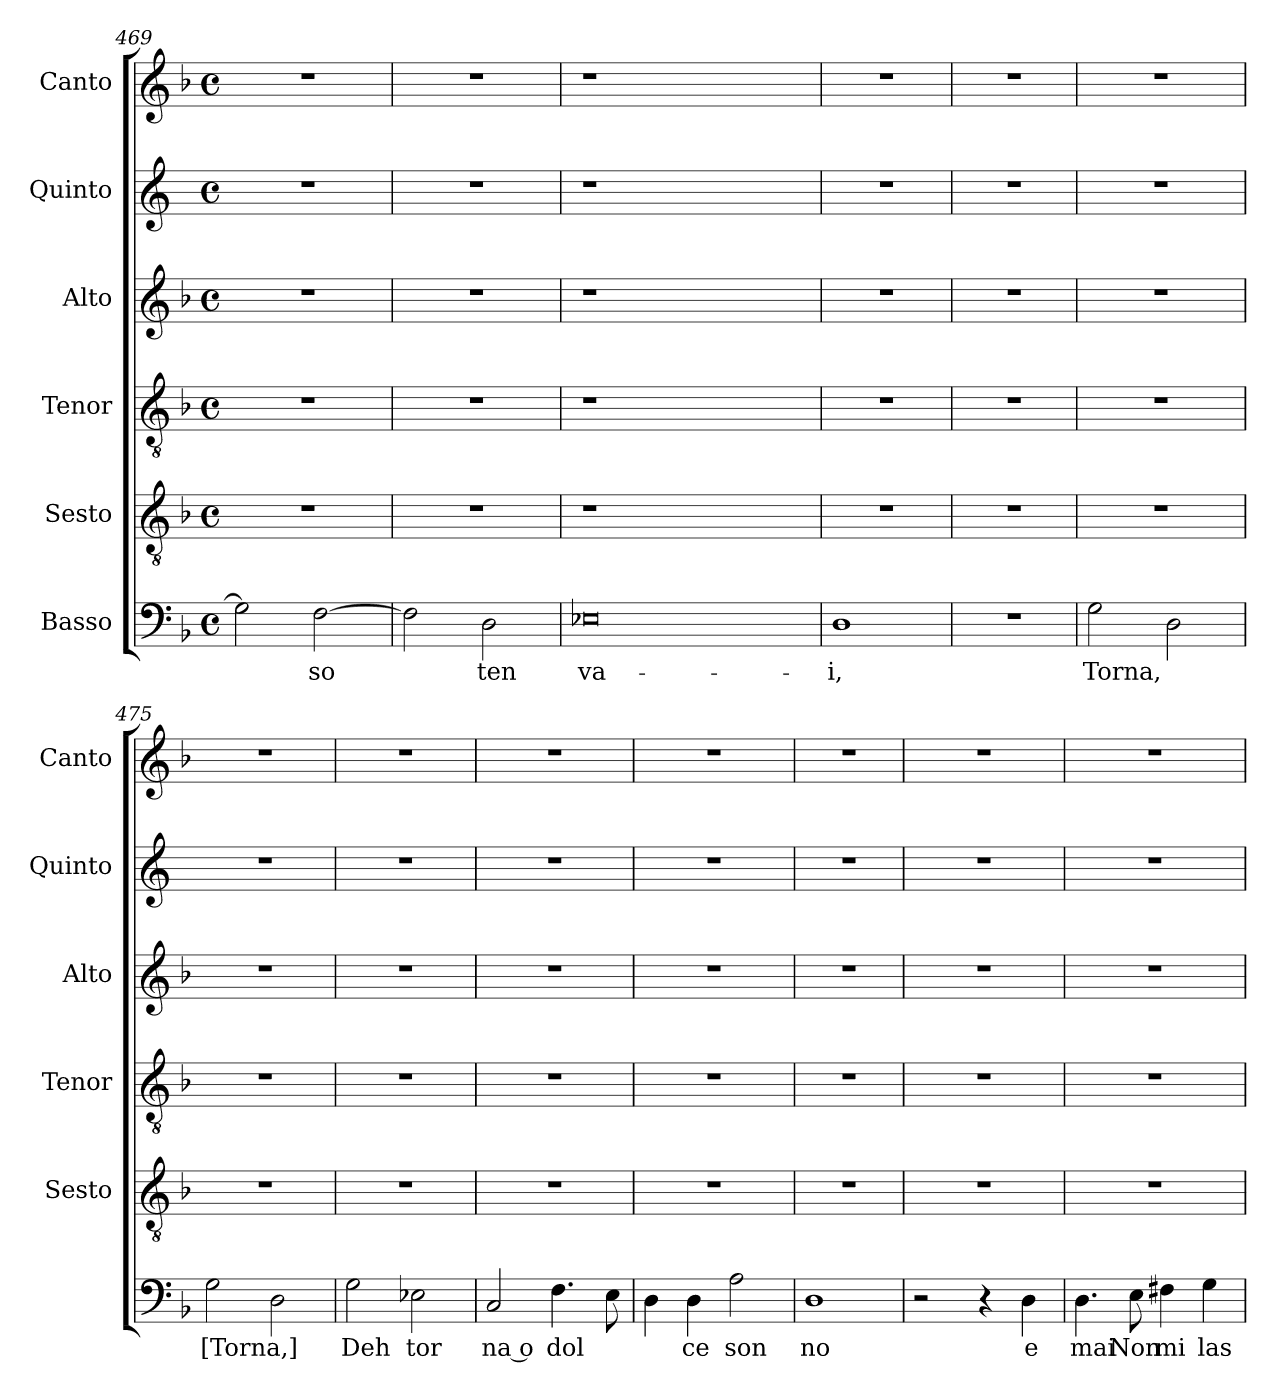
**kern	**text	**kern	**kern	**kern	**kern	**kern
*part6	*part6	*part5	*part4	*part3	*part2	*part1
*staff6	*staff6	*staff5	*staff4	*staff3	*staff2	*staff1
*I"Basso	*	*I"Sesto	*I"Tenor	*I"Alto	*I"Quinto	*I"Canto
*	*	*I'Sesto	*I'Tenor	*I'Alto	*I'Quinto	*I'Canto
*clefF4	*	*clefGv2	*clefGv2	*clefG2	*clefG2	*clefG2
*k[b-]	*	*k[b-]	*k[b-]	*k[b-]	*k[]	*k[b-]
*F:	*	*F:	*F:	*F:	*C:	*F:
*M4/4	*	*M4/4	*M4/4	*M4/4	*M4/4	*M4/4
*met(c)	*	*met(c)	*met(c)	*met(c)	*met(c)	*met(c)
=469	=469	=469	=469	=469	=469	=469
2G\]	.	1r	1r	1r	1r	1r
!	!LO:LY:b:cj	!	!	!	!	!
[>2F\	-so	.	.	.	.	.
=470	=470	=470	=470	=470	=470	=470
2F\]	.	1r	1r	1r	1r	1r
!	!LO:LY:b:cj	!	!	!	!	!
2D\	ten	.	.	.	.	.
=471	=471	=471	=471	=471	=471	=471
!	!LO:LY:b:cj	!	!	!	!	!
0E-X	va-	1r	1r	1r	1r	1r
.	.	1ryy	1ryy	1ryy	1ryy	1ryy
=472	=472	=472	=472	=472	=472	=472
!	!LO:LY:b:cj	!	!	!	!	!
1D	-i,	1r	1r	1r	1r	1r
=473	=473	=473	=473	=473	=473	=473
1r	.	1r	1r	1r	1r	1r
!!LO:LB:g=z
=474	=474	=474	=474	=474	=474	=474
!	!LO:LY:b:cj	!	!	!	!	!
2G\	Torna,	1r	1r	1r	1r	1r
2D\	.	.	.	.	.	.
=475	=475	=475	=475	=475	=475	=475
!	!LO:LY:b:cj	!	!	!	!	!
2G\	[Torna,]	1r	1r	1r	1r	1r
2D\	.	.	.	.	.	.
=476	=476	=476	=476	=476	=476	=476
!	!LO:LY:b:cj	!	!	!	!	!
2G\	Deh	1r	1r	1r	1r	1r
!	!LO:LY:b:cj	!	!	!	!	!
2E-X\	tor	.	.	.	.	.
=477	=477	=477	=477	=477	=477	=477
!	!LO:LY:b:rj	!	!	!	!	!
2C/	na o	1r	1r	1r	1r	1r
!	!LO:LY:b	!	!	!	!	!
4.F\	dol	.	.	.	.	.
8E\	.	.	.	.	.	.
=478	=478	=478	=478	=478	=478	=478
4D\	.	1r	1r	1r	1r	1r
!	!LO:LY:b:cj	!	!	!	!	!
4D\	ce	.	.	.	.	.
!	!LO:LY:b:cj	!	!	!	!	!
2A\	son	.	.	.	.	.
=479	=479	=479	=479	=479	=479	=479
!	!LO:LY:b:cj	!	!	!	!	!
1D	no	1r	1r	1r	1r	1r
=480	=480	=480	=480	=480	=480	=480
2r	.	1r	1r	1r	1r	1r
4r	.	.	.	.	.	.
!	!LO:LY:b:cj	!	!	!	!	!
4D\	e	.	.	.	.	.
=481	=481	=481	=481	=481	=481	=481
!	!LO:LY:b:cj	!	!	!	!	!
4.D\	mai	1r	1r	1r	1r	1r
!	!LO:LY:b:cj	!	!	!	!	!
8E\	Non	.	.	.	.	.
!	!LO:LY:b:cj	!	!	!	!	!
4F#X\	mi	.	.	.	.	.
!	!LO:LY:b:cj	!	!	!	!	!
4G\	las	.	.	.	.	.
=	=	=	=	=	=	=
*-	*-	*-	*-	*-	*-	*-
